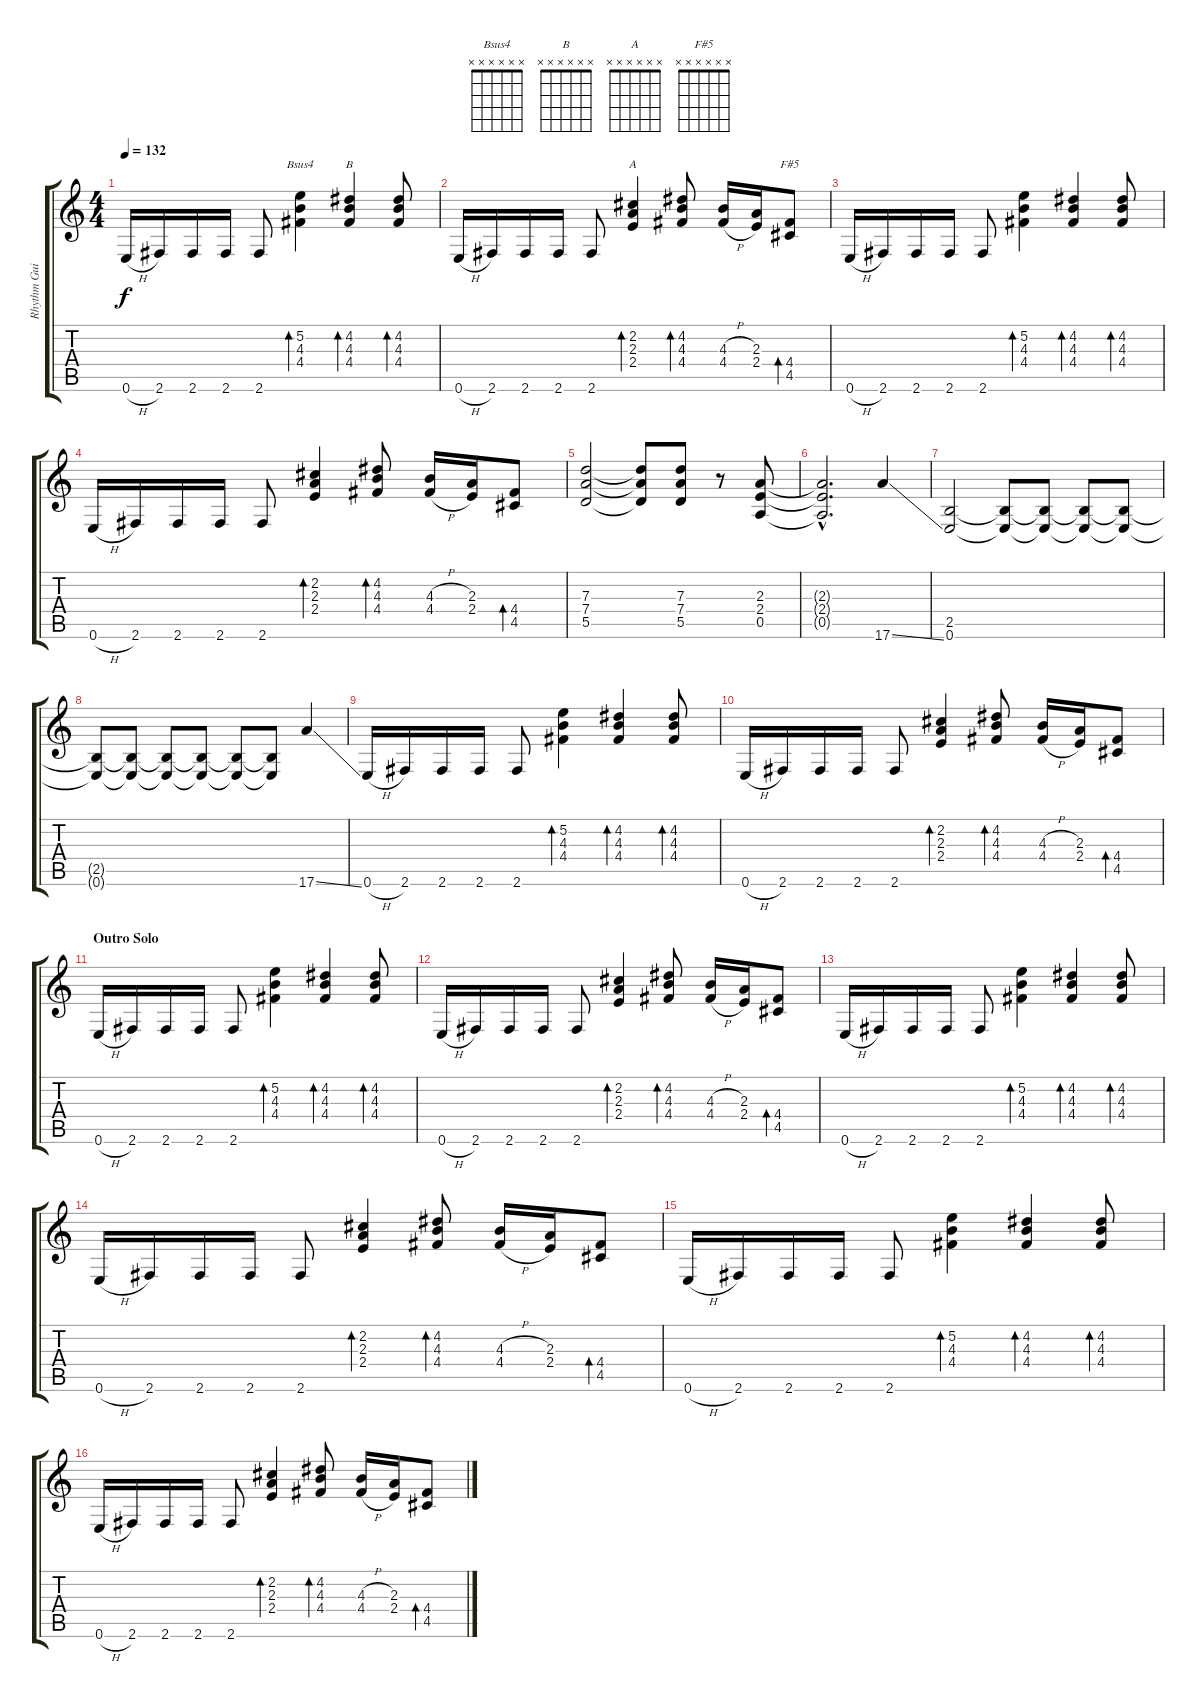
\track ("Rhythm Guitar" "Rhythm Gui") {instrument distortionguitar}
\staff {score tabs}
\tuning (E4 B3 G3 D3 A2 E2) {hide}
\chord ("Bsus4" x x x x x x)
\chord ("B" x x x x x x)
\chord ("A" x x x x x x)
\chord ("F#5" x x x x x x)
\ts (4 4)
\tempo 132
\clef g2
\ks c
0.6{h}.16{dy f} 2.6.16 2.6.16 2.6.16 2.6.8 (5.2 4.3 4.4).4{bd 60 ch "Bsus4"} (4.2 4.3 4.4).4{bd 60 ch "B"} (4.2 4.3 4.4).8{bd 60} |
0.6{h}.16 2.6.16 2.6.16 2.6.16 2.6.8 (2.2 2.3 2.4).4{bd 60 ch "A"} (4.2 4.3 4.4).8{bd 60} (4.3{h} 4.4{h}).16 (2.3 2.4).16 (4.4 4.5).8{bd 120 ch "F#5"} |
0.6{h}.16 2.6.16 2.6.16 2.6.16 2.6.8 (5.2 4.3 4.4).4{bd 60} (4.2 4.3 4.4).4{bd 60} (4.2 4.3 4.4).8{bd 60} |
0.6{h}.16 2.6.16 2.6.16 2.6.16 2.6.8 (2.2 2.3 2.4).4{bd 60} (4.2 4.3 4.4).8{bd 60} (4.3{h} 4.4{h}).16 (2.3 2.4).16 (4.4 4.5).8{bd 120} |
(7.3 7.4 5.5).2 (7.3{t} 7.4{t} 5.5{t}).8 (7.3 7.4 5.5).8 r.8 (2.3 2.4 0.5).8 |
(2.3{hac t} 2.4{hac t} 0.5{hac t}).2{d} 17.6{ss}.4 |
(2.5 0.6).2 (2.5{t} 0.6{t}).8 (2.5{t} 0.6{t}).8 (2.5{t} 0.6{t}).8 (2.5{t} 0.6{t}).8 |
(2.5{t} 0.6{t}).8 (2.5{t} 0.6{t}).8 (2.5{t} 0.6{t}).8 (2.5{t} 0.6{t}).8 (2.5{t} 0.6{t}).8 (2.5{t} 0.6{t}).8 17.6{ss}.4 |
0.6{h}.16 2.6.16 2.6.16 2.6.16 2.6.8 (5.2 4.3 4.4).4{bd 60} (4.2 4.3 4.4).4{bd 60} (4.2 4.3 4.4).8{bd 60} |
0.6{h}.16 2.6.16 2.6.16 2.6.16 2.6.8 (2.2 2.3 2.4).4{bd 60} (4.2 4.3 4.4).8{bd 60} (4.3{h} 4.4{h}).16 (2.3 2.4).16 (4.4 4.5).8{bd 120} |
\section ("" "Outro Solo")
0.6{h}.16 2.6.16 2.6.16 2.6.16 2.6.8 (5.2 4.3 4.4).4{bd 60} (4.2 4.3 4.4).4{bd 60} (4.2 4.3 4.4).8{bd 60} |
0.6{h}.16 2.6.16 2.6.16 2.6.16 2.6.8 (2.2 2.3 2.4).4{bd 60} (4.2 4.3 4.4).8{bd 60} (4.3{h} 4.4{h}).16 (2.3 2.4).16 (4.4 4.5).8{bd 120} |
0.6{h}.16 2.6.16 2.6.16 2.6.16 2.6.8 (5.2 4.3 4.4).4{bd 60} (4.2 4.3 4.4).4{bd 60} (4.2 4.3 4.4).8{bd 60} |
0.6{h}.16 2.6.16 2.6.16 2.6.16 2.6.8 (2.2 2.3 2.4).4{bd 60} (4.2 4.3 4.4).8{bd 60} (4.3{h} 4.4{h}).16 (2.3 2.4).16 (4.4 4.5).8{bd 120} |
0.6{h}.16 2.6.16 2.6.16 2.6.16 2.6.8 (5.2 4.3 4.4).4{bd 60} (4.2 4.3 4.4).4{bd 60} (4.2 4.3 4.4).8{bd 60} |
0.6{h}.16 2.6.16 2.6.16 2.6.16 2.6.8 (2.2 2.3 2.4).4{bd 60} (4.2 4.3 4.4).8{bd 60} (4.3{h} 4.4{h}).16 (2.3 2.4).16 (4.4 4.5).8{bd 120}
